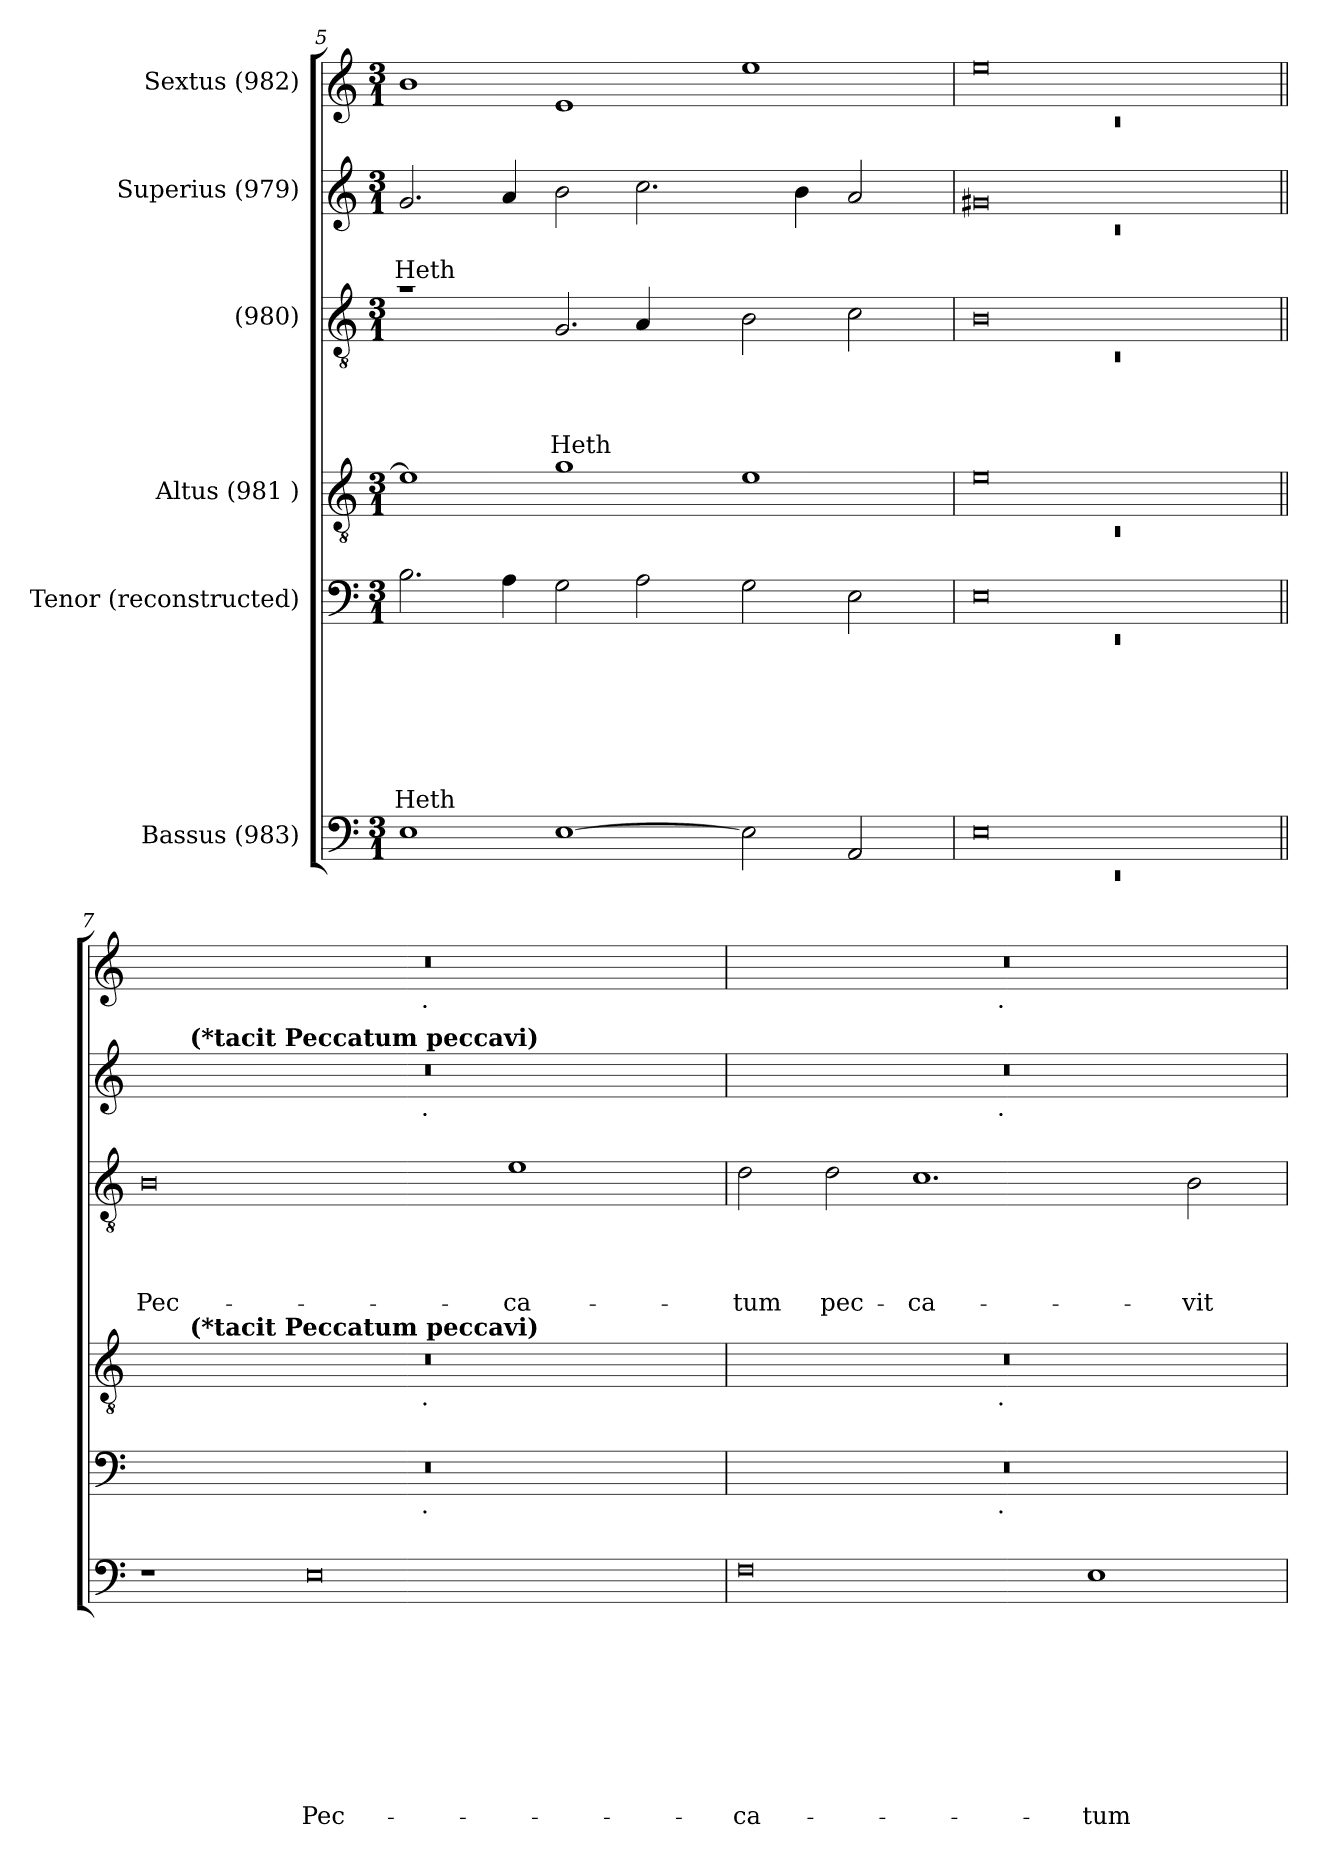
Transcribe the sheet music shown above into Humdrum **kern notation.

**kern	**text	**text	**text	**text	**text	**text	**text	**text	**text	**kern	**text	**text	**text	**text	**text	**text	**text	**kern	**kern	**text	**text	**text	**text	**kern	**text	**text	**kern
*part6	*part6	*part6	*part6	*part6	*part6	*part6	*part6	*part6	*part6	*part5	*part5	*part5	*part5	*part5	*part5	*part5	*part5	*part4	*part3	*part3	*part3	*part3	*part3	*part2	*part2	*part2	*part1
*staff6	*staff6	*staff6	*staff6	*staff6	*staff6	*staff6	*staff6	*staff6	*staff6	*staff5	*staff5	*staff5	*staff5	*staff5	*staff5	*staff5	*staff5	*staff4	*staff3	*staff3	*staff3	*staff3	*staff3	*staff2	*staff2	*staff2	*staff1
*I"Bassus (983)	*	*	*	*	*	*	*	*	*	*I"Tenor (reconstructed)	*	*	*	*	*	*	*	*I"Altus (981 )	*I"(980)	*	*	*	*	*I"Superius (979)	*	*	*I"Sextus (982)
*clefF4	*	*	*	*	*	*	*	*	*	*clefF4	*	*	*	*	*	*	*	*clefGv2	*clefGv2	*	*	*	*	*clefG2	*	*	*clefG2
*k[]	*	*	*	*	*	*	*	*	*	*k[]	*	*	*	*	*	*	*	*k[]	*k[]	*	*	*	*	*k[]	*	*	*k[]
*C:	*	*	*	*	*	*	*	*	*	*C:	*	*	*	*	*	*	*	*C:	*C:	*	*	*	*	*C:	*	*	*C:
*M3/1	*	*	*	*	*	*	*	*	*	*M3/1	*	*	*	*	*	*	*	*M3/1	*M3/1	*	*	*	*	*M3/1	*	*	*M3/1
=5	=5	=5	=5	=5	=5	=5	=5	=5	=5	=5	=5	=5	=5	=5	=5	=5	=5	=5	=5	=5	=5	=5	=5	=5	=5	=5	=5
!	!	!	!	!	!	!	!	!	!	!	!	!	!	!	!	!	!LO:LY:b	!	!	!	!	!	!	!	!	!LO:LY:b	!
*	*	*	*	*	*	*	*	*	*	*	*	*	*	*	*	*	*	*	*^	*	*	*	*	*	*	*	*
1E	.	.	.	.	.	.	.	.	.	2.B\	.	.	.	.	.	.	Heth	1e]	1ra	1.ryy	.	.	.	.	2.g/	.	Heth	1b
.	.	.	.	.	.	.	.	.	.	4A\	.	.	.	.	.	.	.	.	.	.	.	.	.	.	4a/	.	.	.
!	!	!	!	!	!	!	!	!	!	!	!	!	!	!	!	!	!	!	!	!	!	!	!	!LO:LY:b	!	!	!	!
[>1E	.	.	.	.	.	.	.	.	.	2G\	.	.	.	.	.	.	.	1g	2.G/	.	.	.	.	Heth	2b\	.	.	1e
.	.	.	.	.	.	.	.	.	.	2A\	.	.	.	.	.	.	.	.	.	4A/	.	.	.	.	2.cc\	.	.	.
.	.	.	.	.	.	.	.	.	.	.	.	.	.	.	.	.	.	.	1ryy	4ryy	.	.	.	.	.	.	.	.
2E\]	.	.	.	.	.	.	.	.	.	2G\	.	.	.	.	.	.	.	1e	.	2B\	.	.	.	.	.	.	.	1ee
.	.	.	.	.	.	.	.	.	.	.	.	.	.	.	.	.	.	.	.	.	.	.	.	.	4b\	.	.	.
2AA/	.	.	.	.	.	.	.	.	.	2E\	.	.	.	.	.	.	.	.	.	2c\	.	.	.	.	2a/	.	.	.
.	.	.	.	.	.	.	.	.	.	.	.	.	.	.	.	.	.	.	4ryy	.	.	.	.	.	.	.	.	.
=6	=6	=6	=6	=6	=6	=6	=6	=6	=6	=6	=6	=6	=6	=6	=6	=6	=6	=6	=6	=6	=6	=6	=6	=6	=6	=6	=6	=6
*^	*	*	*	*	*	*	*	*	*	*^	*	*	*	*	*	*	*	*^	*	*	*	*	*	*	*^	*	*	*^
!	!LO:N:vis=1	!	!	!	!	!	!	!	!	!	!	!LO:N:vis=1	!	!	!	!	!	!	!	!	!LO:N:vis=1	!	!LO:N:vis=1	!	!	!	!	!	!LO:N:vis=1	!	!	!	!LO:N:vis=1
0E	0.rEE	.	.	.	.	.	.	.	.	.	0E	0.rEE	.	.	.	.	.	.	.	0e	0.rC	0B	0.rC	.	.	.	.	0g#X	0.rc	.	.	0ee	0.rc
1ryy	.	.	.	.	.	.	.	.	.	.	1ryy	.	.	.	.	.	.	.	.	1ryy	.	1ryy	.	.	.	.	.	1ryy	.	.	.	1ryy	.
*	*	*	*	*	*	*	*	*	*	*	*	*	*	*	*	*	*	*	*	*v	*v	*	*	*	*	*	*	*v	*v	*	*	*	*
*v	*v	*	*	*	*	*	*	*	*	*	*	*	*	*	*	*	*	*	*	*	*v	*v	*	*	*	*	*	*	*	*	*
=7||	=7||	=7||	=7||	=7||	=7||	=7||	=7||	=7||	=7||	=7||	=7||	=7||	=7||	=7||	=7||	=7||	=7||	=7||	=7||	=7||	=7||	=7||	=7||	=7||	=7||	=7||	=7||	=7||	=7||
!	!	!	!	!	!	!	!	!	!	!	!	!	!	!	!	!	!	!	!	!	!	!	!	!LO:LY:b	!	!	!	!	!
*	*	*	*	*	*	*	*	*	*	*	*	*	*	*	*	*	*	*	*^	*	*	*	*	*	*^	*	*	*	*
*	*	*	*	*	*	*	*	*	*	*	*	*	*	*	*	*	*	*	*	*^	*	*	*	*	*	*	*^	*	*	*	*
1r	.	.	.	.	.	.	.	.	.	0.r	1.ryy	.	.	.	.	.	.	.	0.r	8.ryy	1.ryy	0B	.	.	.	Pec-	0.r	8.ryy	1.ryy	.	.	0.r	1.ryy
!	!	!	!	!	!	!	!	!	!	!	!	!	!	!	!	!	!	!	!	!	!	!	!	!	!	!	!	!LO:TX:a:B:t=(*tacit Peccatum peccavi)	!	!	!	!	!
!	!	!	!	!	!	!	!	!	!	!	!	!	!	!	!	!	!	!	!	!LO:TX:a:B:t=(*tacit Peccatum peccavi)	!	!	!	!	!	!	!	!	!	!	!	!	!
.	.	.	.	.	.	.	.	.	.	.	.	.	.	.	.	.	.	.	.	1ryy	.	.	.	.	.	.	.	1ryy	.	.	.	.	.
!	!	!	!	!	!	!	!	!	!LO:LY:b	!	!	!	!	!	!	!	!	!	!	!	!	!	!	!	!	!	!	!	!	!	!	!	!
0E	.	.	.	.	.	.	.	.	Pec-	.	.	.	.	.	.	.	.	.	.	.	.	.	.	.	.	.	.	.	.	.	.	.	.
.	.	.	.	.	.	.	.	.	.	.	.	.	.	.	.	.	.	.	.	1ryy	.	.	.	.	.	.	.	1ryy	.	.	.	.	.
!	!	!	!	!	!	!	!	!	!	!	!	!	!	!	!	!	!	!	!	!	!	!	!	!	!	!	!	!	!	!	!	!	!LO:TX:b:t=.
!	!	!	!	!	!	!	!	!	!	!	!	!	!	!	!	!	!	!	!	!	!	!	!	!	!	!	!	!	!LO:TX:b:t=.	!	!	!	!
!	!	!	!	!	!	!	!	!	!	!	!	!	!	!	!	!	!	!	!	!	!LO:TX:b:t=.	!	!	!	!	!	!	!	!	!	!	!	!
!	!	!	!	!	!	!	!	!	!	!	!LO:TX:b:t=.	!	!	!	!	!	!	!	!	!	!	!	!	!	!	!	!	!	!	!	!	!	!
.	.	.	.	.	.	.	.	.	.	.	1.ryy	.	.	.	.	.	.	.	.	.	1.ryy	.	.	.	.	.	.	.	1.ryy	.	.	.	1.ryy
!	!	!	!	!	!	!	!	!	!	!	!	!	!	!	!	!	!	!	!	!	!	!	!	!	!	!LO:LY:b	!	!	!	!	!	!	!
.	.	.	.	.	.	.	.	.	.	.	.	.	.	.	.	.	.	.	.	.	.	1e	.	.	.	-ca-	.	.	.	.	.	.	.
.	.	.	.	.	.	.	.	.	.	.	.	.	.	.	.	.	.	.	.	2ryy	.	.	.	.	.	.	.	2ryy	.	.	.	.	.
.	.	.	.	.	.	.	.	.	.	.	.	.	.	.	.	.	.	.	.	4ryy	.	.	.	.	.	.	.	4ryy	.	.	.	.	.
.	.	.	.	.	.	.	.	.	.	.	.	.	.	.	.	.	.	.	.	16ryy	.	.	.	.	.	.	.	16ryy	.	.	.	.	.
=8	=8	=8	=8	=8	=8	=8	=8	=8	=8	=8	=8	=8	=8	=8	=8	=8	=8	=8	=8	=8	=8	=8	=8	=8	=8	=8	=8	=8	=8	=8	=8	=8	=8
!	!	!	!	!	!	!	!	!	!LO:LY:b:rj	!	!	!	!	!	!	!	!	!	!	!	!	!	!	!	!	!LO:LY:b	!	!	!	!	!	!	!
*	*	*	*	*	*	*	*	*	*	*	*	*	*	*	*	*	*	*	*	*v	*v	*	*	*	*	*	*	*v	*v	*	*	*	*
0F	.	.	.	.	.	.	.	.	-ca-	0.r	1ryy	.	.	.	.	.	.	.	0.r	1ryy	2d\	.	.	.	-tum	0.r	1ryy	.	.	0.r	1ryy
!	!	!	!	!	!	!	!	!	!	!	!	!	!	!	!	!	!	!	!	!	!	!	!	!	!LO:LY:b	!	!	!	!	!	!
.	.	.	.	.	.	.	.	.	.	.	.	.	.	.	.	.	.	.	.	.	2d\	.	.	.	pec-	.	.	.	.	.	.
!	!	!	!	!	!	!	!	!	!	!	!	!	!	!	!	!	!	!	!	!	!	!	!	!	!LO:LY:b	!	!	!	!	!	!
.	.	.	.	.	.	.	.	.	.	.	4...ryy	.	.	.	.	.	.	.	.	4...ryy	1.c	.	.	.	-ca-	.	4...ryy	.	.	.	4...ryy
!	!	!	!	!	!	!	!	!	!	!	!	!	!	!	!	!	!	!	!	!	!	!	!	!	!	!	!	!	!	!	!LO:TX:b:t=.
!	!	!	!	!	!	!	!	!	!	!	!	!	!	!	!	!	!	!	!	!	!	!	!	!	!	!	!LO:TX:b:t=.	!	!	!	!
!	!	!	!	!	!	!	!	!	!	!	!	!	!	!	!	!	!	!	!	!LO:TX:b:t=.	!	!	!	!	!	!	!	!	!	!	!
!	!	!	!	!	!	!	!	!	!	!	!LO:TX:b:t=.	!	!	!	!	!	!	!	!	!	!	!	!	!	!	!	!	!	!	!	!
.	.	.	.	.	.	.	.	.	.	.	1ryy	.	.	.	.	.	.	.	.	1ryy	.	.	.	.	.	.	1ryy	.	.	.	1ryy
!	!	!	!	!	!	!	!	!	!LO:LY:b	!	!	!	!	!	!	!	!	!	!	!	!	!	!	!	!	!	!	!	!	!	!
1E	.	.	.	.	.	.	.	.	-tum	.	.	.	.	.	.	.	.	.	.	.	.	.	.	.	.	.	.	.	.	.	.
.	.	.	.	.	.	.	.	.	.	.	2ryy	.	.	.	.	.	.	.	.	2ryy	.	.	.	.	.	.	2ryy	.	.	.	2ryy
!	!	!	!	!	!	!	!	!	!	!	!	!	!	!	!	!	!	!	!	!	!	!	!	!	!LO:LY:b	!	!	!	!	!	!
.	.	.	.	.	.	.	.	.	.	.	.	.	.	.	.	.	.	.	.	.	2B\	.	.	.	-vit	.	.	.	.	.	.
.	.	.	.	.	.	.	.	.	.	.	32ryy	.	.	.	.	.	.	.	.	32ryy	.	.	.	.	.	.	32ryy	.	.	.	32ryy
*	*	*	*	*	*	*	*	*	*	*v	*v	*	*	*	*	*	*	*	*	*	*	*	*	*	*	*v	*v	*	*	*v	*v
*	*	*	*	*	*	*	*	*	*	*	*	*	*	*	*	*	*	*v	*v	*	*	*	*	*	*	*	*	*
=	=	=	=	=	=	=	=	=	=	=	=	=	=	=	=	=	=	=	=	=	=	=	=	=	=	=	=
*-	*-	*-	*-	*-	*-	*-	*-	*-	*-	*-	*-	*-	*-	*-	*-	*-	*-	*-	*-	*-	*-	*-	*-	*-	*-	*-	*-
